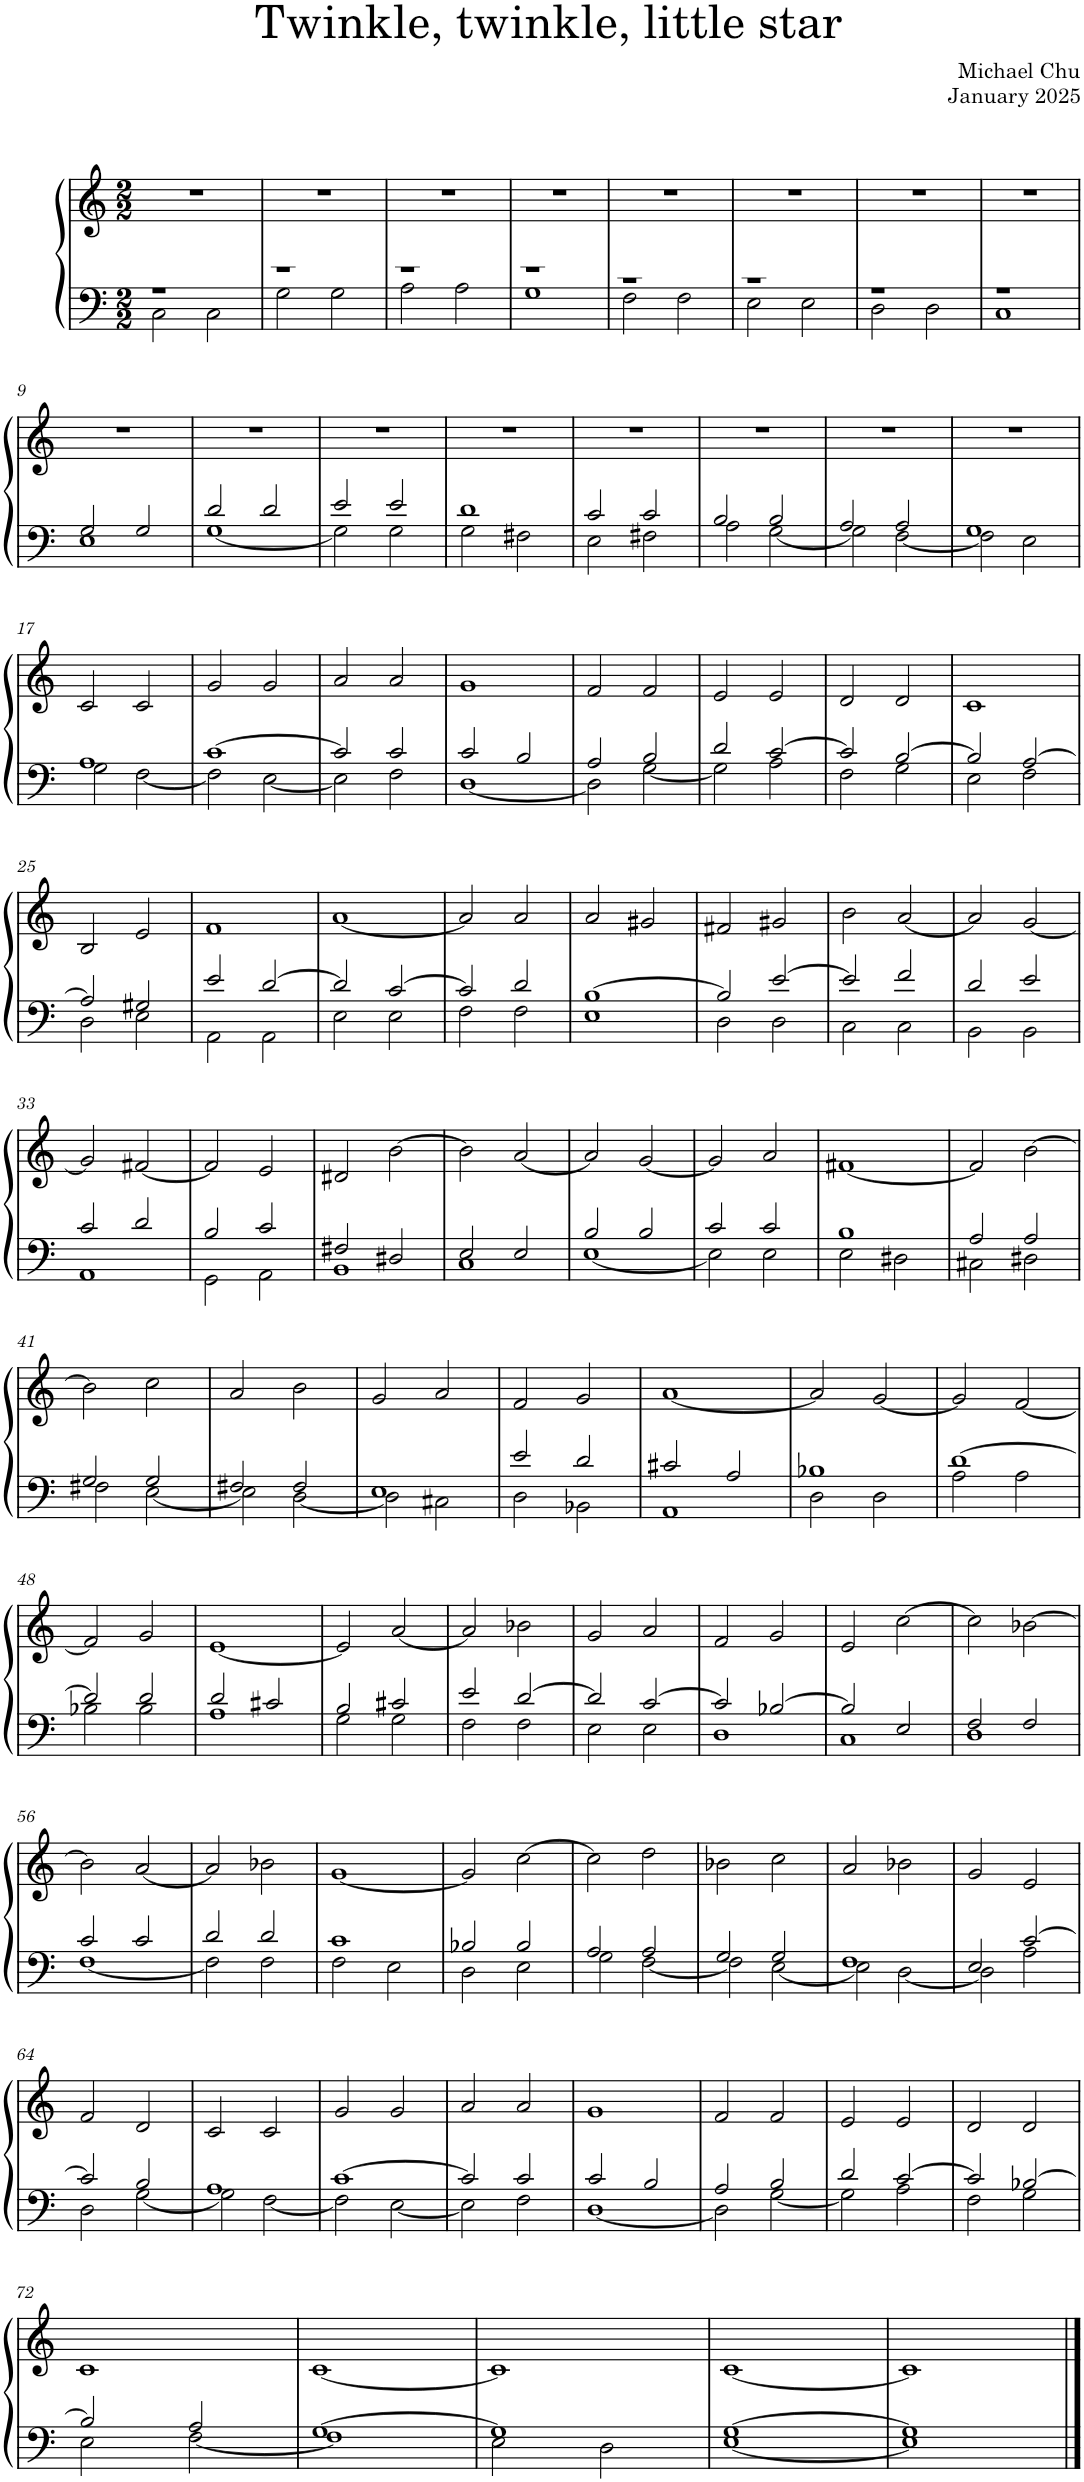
**kern	**kern
*part1	*part1
*staff2	*staff1
*I"Piano	*
*I'Pno.	*
*clefF4	*clefG2
*k[]	*k[]
*M2/2	*M2/2
=1	=1
*^	*
1r	2C\	1r
.	2C\	.
=2	=2	=2
1r	2G\	1r
.	2G\	.
=3	=3	=3
1r	2A\	1r
.	2A\	.
=4	=4	=4
1r	1G	1r
=5	=5	=5
1r	2F\	1r
.	2F\	.
=6	=6	=6
1r	2E\	1r
.	2E\	.
=7	=7	=7
1r	2D\	1r
.	2D\	.
=8	=8	=8
1r	1C	1r
!!LO:LB:g=z
=9	=9	=9
2G/	1E	1r
2G/	.	.
=10	=10	=10
2d/	[1G	1r
2d/	.	.
=11	=11	=11
2e/	2G\]	1r
2e/	2G\	.
=12	=12	=12
1d	2G\	1r
.	2F#X\	.
=13	=13	=13
2c/	2E\	1r
2c/	2F#X\	.
=14	=14	=14
2B/	2A\	1r
2B/	[2G\	.
=15	=15	=15
2A/	2G\]	1r
2A/	[2F\	.
=16	=16	=16
1G	2F\]	1r
.	2E\	.
!!LO:LB:g=z
=17	=17	=17
1A	2G\	2c/
.	[2F\	2c/
=18	=18	=18
[1c	2F\]	2g/
.	[2E\	2g/
=19	=19	=19
2c/]	2E\]	2a/
2c/	2F\	2a/
=20	=20	=20
2c/	[1D	1g
2B/	.	.
=21	=21	=21
2A/	2D\]	2f/
2B/	[2G\	2f/
=22	=22	=22
2d/	2G\]	2e/
[2c/	2A\	2e/
=23	=23	=23
2c/]	2F\	2d/
[2B/	2G\	2d/
=24	=24	=24
2B/]	2E\	1c
[2A/	2F\	.
!!LO:LB:g=z
=25	=25	=25
2A/]	2D\	2B/
2G#X/	2E\	2e/
=26	=26	=26
2e/	2AA\	1f
[2d/	2AA\	.
=27	=27	=27
2d/]	2E\	[1a
[2c/	2E\	.
=28	=28	=28
2c/]	2F\	2a/]
2d/	2F\	2a/
=29	=29	=29
[1B	1E	2a/
.	.	2g#X/
=30	=30	=30
2B/]	2D\	2f#X/
[2e/	2D\	2g#X/
=31	=31	=31
2e/]	2C\	2b\
2f/	2C\	[2a/
=32	=32	=32
2d/	2BB\	2a/]
2e/	2BB\	[2g/
!!LO:LB:g=z
=33	=33	=33
2c/	1AA	2g/]
2d/	.	[2f#X/
=34	=34	=34
2B/	2GG\	2f#/]
2c/	2AA\	2e/
=35	=35	=35
2F#X/	1BB	2d#X/
2D#X/	.	[2b\
=36	=36	=36
2E/	1C	2b\]
2E/	.	[2a/
=37	=37	=37
2B/	[1E	2a/]
2B/	.	[2g/
=38	=38	=38
2c/	2E\]	2g/]
2c/	2E\	2a/
=39	=39	=39
1B	2E\	[1f#X
.	2D#X\	.
=40	=40	=40
2A/	2C#X\	2f#/]
2A/	2D#X\	[2b\
!!LO:LB:g=z
=41	=41	=41
2G/	2F#X\	2b\]
2G/	[2E\	2cc\
=42	=42	=42
2F#X/	2E\]	2a/
2F#/	[2D\	2b\
=43	=43	=43
1E	2D\]	2g/
.	2C#X\	2a/
=44	=44	=44
2e/	2D\	2f/
2d/	2BB-X\	2g/
=45	=45	=45
2c#X/	1AA	[1a
2A/	.	.
=46	=46	=46
1B-X	2D\	2a/]
.	2D\	[2g/
=47	=47	=47
[1d	2A\	2g/]
.	2A\	[2f/
!!LO:LB:g=z
=48	=48	=48
2d/]	2B-X\	2f/]
2d/	2B-\	2g/
=49	=49	=49
2d/	1A	[1e
2c#X/	.	.
=50	=50	=50
2B/	2G\	2e/]
2c#X/	2G\	[2a/
=51	=51	=51
2e/	2F\	2a/]
[2d/	2F\	2b-X\
=52	=52	=52
2d/]	2E\	2g/
[2c/	2E\	2a/
=53	=53	=53
2c/]	1D	2f/
[2B-X/	.	2g/
=54	=54	=54
2B-/]	1C	2e/
2E/	.	[2cc\
=55	=55	=55
2F/	1D	2cc\]
2F/	.	[2b-X\
!!LO:LB:g=z
=56	=56	=56
2c/	[1F	2b-\]
2c/	.	[2a/
=57	=57	=57
2d/	2F\]	2a/]
2d/	2F\	2b-X\
=58	=58	=58
1c	2F\	[1g
.	2E\	.
=59	=59	=59
2B-X/	2D\	2g/]
2B-/	2E\	[2cc\
=60	=60	=60
2A/	2G\	2cc\]
2A/	[2F\	2dd\
=61	=61	=61
2G/	2F\]	2b-X\
2G/	[2E\	2cc\
=62	=62	=62
1F	2E\]	2a/
.	[2D\	2b-X\
=63	=63	=63
2E/	2D\]	2g/
[2c/	2A\	2e/
!!LO:LB:g=z
=64	=64	=64
2c/]	2D\	2f/
2B/	[2G\	2d/
=65	=65	=65
1A	2G\]	2c/
.	[2F\	2c/
=66	=66	=66
[1c	2F\]	2g/
.	[2E\	2g/
=67	=67	=67
2c/]	2E\]	2a/
2c/	2F\	2a/
=68	=68	=68
2c/	[1D	1g
2B/	.	.
=69	=69	=69
2A/	2D\]	2f/
2B/	[2G\	2f/
=70	=70	=70
2d/	2G\]	2e/
[2c/	2A\	2e/
=71	=71	=71
2c/]	2F\	2d/
[2B-X/	2G\	2d/
!!LO:LB:g=z
=72	=72	=72
2B-/]	2E\	1c
2A/	[2F\	.
=73	=73	=73
[1G	1F]	[1c
=74	=74	=74
1G]	2E\	1c]
.	2D\	.
=75	=75	=75
[1G	[1E	[1c
=76	=76	=76
1G]	1E]	1c]
*v	*v	*
==	==
*-	*-
